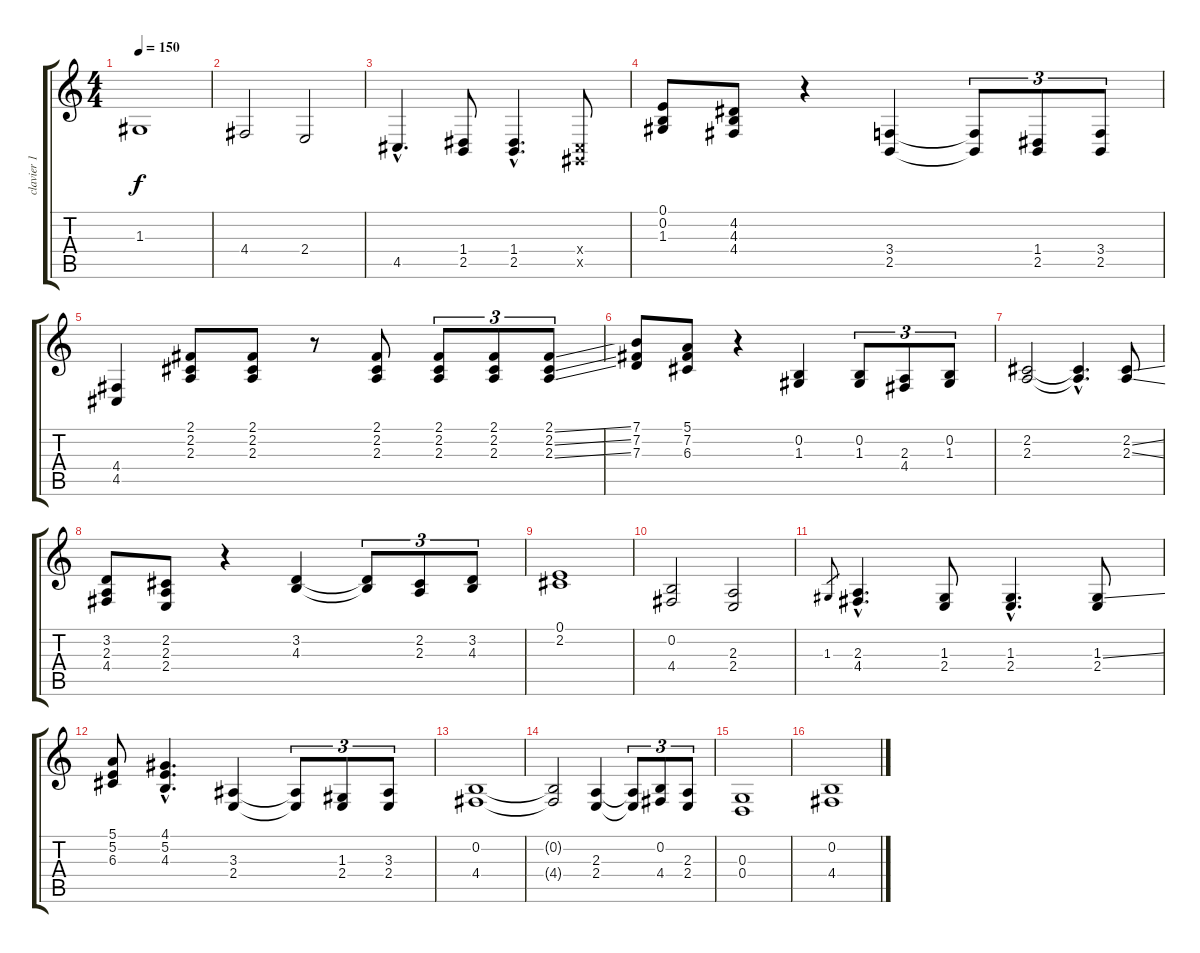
\track ("clavier 1" "clavier 1") {instrument reedorgan}
\staff {score tabs}
\tuning (E4 B3 G3 D3 A2 E2) {hide}
\ts (4 4)
\tempo 150
\clef g2
\ks c
1.3.1{dy f} |
4.4.2 2.4.2 |
4.5{hac}.4{d} (1.4 2.5).8 (1.4{hac} 2.5{hac}).4{d} (-1.4{x} -1.5{x}).8 |
(0.1 0.2 1.3).8 (4.2 4.3 4.4).8 r.4 (3.4 2.5).4 (3.4{t} 2.5{t}).8{tu (3 2)} (1.4 2.5).8{tu (3 2)} (3.4 2.5).8{tu (3 2)} |
(4.4 4.5).4 (2.1 2.2 2.3).8 (2.1 2.2 2.3).8 r.8 (2.1 2.2 2.3).8 (2.1 2.2 2.3).8{tu (3 2)} (2.1 2.2 2.3).8{tu (3 2)} (2.1{ss} 2.2{ss} 2.3{ss}).8{tu (3 2)} |
(7.1 7.2 7.3).8 (5.1 7.2 6.3).8 r.4 (0.2 1.3).4 (0.2 1.3).8{tu (3 2)} (2.3 4.4).8{tu (3 2)} (0.2 1.3).8{tu (3 2)} |
(2.2 2.3).2 (2.2{hac t} 2.3{hac t}).4{d} (2.2{ss} 2.3{ss}).8 |
(3.2 2.3 4.4).8 (2.2 2.3 2.4).8 r.4 (3.2 4.3).4 (3.2{t} 4.3{t}).8{tu (3 2)} (2.2 2.3).8{tu (3 2)} (3.2 4.3).8{tu (3 2)} |
(0.1 2.2).1 |
(0.2 4.4).2 (2.3 2.4).2 |
1.3.8{gr} (2.3{hac} 4.4{hac}).4{d} (1.3 2.4).8 (1.3{hac} 2.4{hac}).4{d} (1.3{ss} 2.4).8 |
(5.1 5.2 6.3).8 (4.1{hac} 5.2{hac} 4.3{hac}).4{d} (3.3 2.4).4 (3.3{t} 2.4{t}).8{tu (3 2)} (1.3 2.4).8{tu (3 2)} (3.3 2.4).8{tu (3 2)} |
(0.2 4.4).1 |
(0.2{t} 4.4{t}).2 (2.3 2.4).4 (2.3{t} 2.4{t}).8{tu (3 2)} (0.2 4.4).8{tu (3 2)} (2.3 2.4).8{tu (3 2)} |
(0.3 0.4).1 |
(0.2 4.4).1
